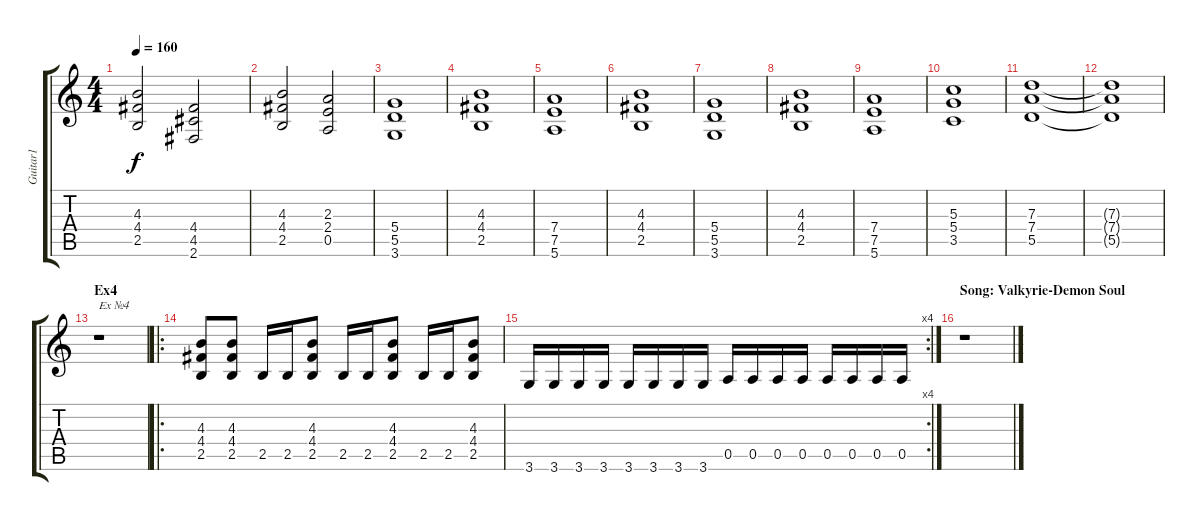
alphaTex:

\track ("Guitar1" "Guitar1") {instrument distortionguitar}
\staff {score tabs}
\tuning (E4 B3 G3 D3 A2 E2) {hide}
\ts (4 4)
\tempo 160
\clef g2
\ks c
(4.3 4.4 2.5).2{dy f} (4.4 4.5 2.6).2 |
(4.3 4.4 2.5).2 (2.3 2.4 0.5).2 |
(5.4 5.5 3.6).1 |
(4.3 4.4 2.5).1 |
(7.4 7.5 5.6).1 |
(4.3 4.4 2.5).1 |
(5.4 5.5 3.6).1 |
(4.3 4.4 2.5).1 |
(7.4 7.5 5.6).1 |
(5.3 5.4 3.5).1 |
(7.3 7.4 5.5).1 |
(7.3{t} 7.4{t} 5.5{t}).1 |
\section ("" "Ex4")
r.1{txt "Ex №4"} |
\ro
(4.3 4.4 2.5).8 (4.3 4.4 2.5).8 2.5.16 2.5.16 (4.3 4.4 2.5).8 2.5.16 2.5.16 (4.3 4.4 2.5).8 2.5.16 2.5.16 (4.3 4.4 2.5).8 |
\rc 4
3.6.16 3.6.16 3.6.16 3.6.16 3.6.16 3.6.16 3.6.16 3.6.16 0.5.16 0.5.16 0.5.16 0.5.16 0.5.16 0.5.16 0.5.16 0.5.16 |
\section ("" "Song: Valkyrie-Demon Soul")
r.1
